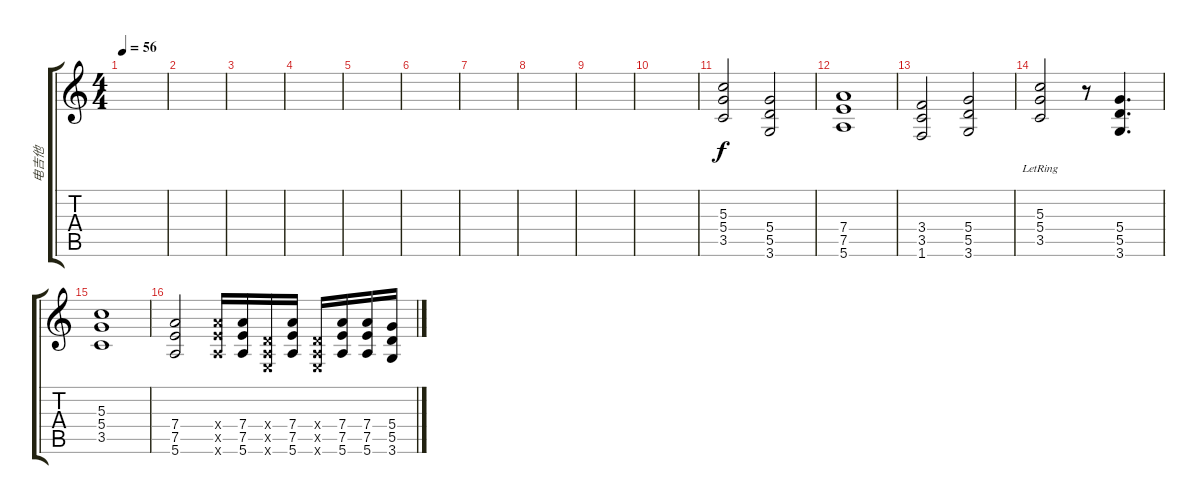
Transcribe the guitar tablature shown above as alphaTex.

\track ("电吉他" "电吉他") {instrument overdrivenguitar}
\staff {score tabs}
\tuning (E4 B3 G3 D3 A2 E2) {hide}
\ts (4 4)
\tempo 56
\clef g2
\ks c
|
|
|
|
|
|
|
|
|
|
(5.3 5.4 3.5).2 (5.4 5.5 3.6).2 |
(7.4 7.5 5.6).1 |
(3.4 3.5 1.6).2 (5.4 5.5 3.6).2 |
(5.3 5.4 3.5{lr}).2 r.8 (5.4 5.5 3.6).4{d} |
(5.3 5.4 3.5).1 |
(7.4 7.5 5.6).2 (7.4{x} 7.5{x} 5.6{x}).16 (7.4 7.5 5.6).16 (0.4{x} 0.5{x} 0.6{x}).16 (7.4 7.5 5.6).16 (0.4{x} 0.5{x} 0.6{x}).16 (7.4 7.5 5.6).16 (7.4 7.5 5.6).16 (5.4 5.5 3.6).16
